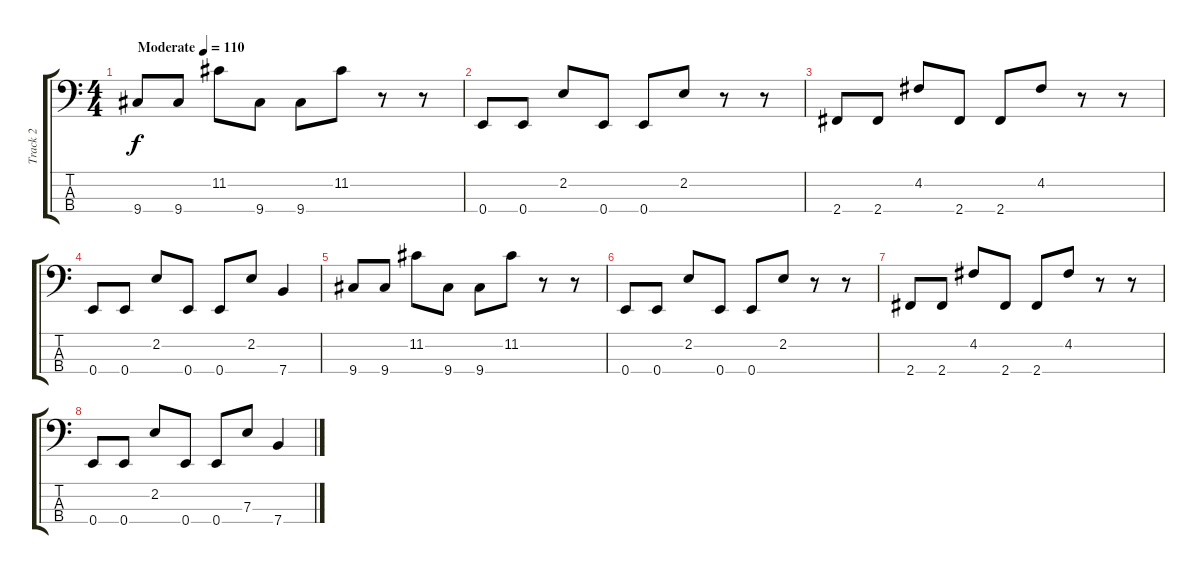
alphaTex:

\track ("Track 2" "Track 2") {instrument electricbassfinger}
\staff {score tabs}
\tuning (G2 D2 A1 E1) {hide}
\ts (4 4)
\tempo (110 "Moderate")
\clef f4
\ks c
9.4.8{dy f instrument electricbassfinger} 9.4.8 11.2.8 9.4.8 9.4.8 11.2.8 r.8 r.8 |
0.4.8 0.4.8 2.2.8 0.4.8 0.4.8 2.2.8 r.8 r.8 |
2.4.8 2.4.8 4.2.8 2.4.8 2.4.8 4.2.8 r.8 r.8 |
0.4.8 0.4.8 2.2.8 0.4.8 0.4.8 2.2.8 7.4.4 |
9.4.8 9.4.8 11.2.8 9.4.8 9.4.8 11.2.8 r.8 r.8 |
0.4.8 0.4.8 2.2.8 0.4.8 0.4.8 2.2.8 r.8 r.8 |
2.4.8 2.4.8 4.2.8 2.4.8 2.4.8 4.2.8 r.8 r.8 |
0.4.8 0.4.8 2.2.8 0.4.8 0.4.8 7.3.8 7.4.4
